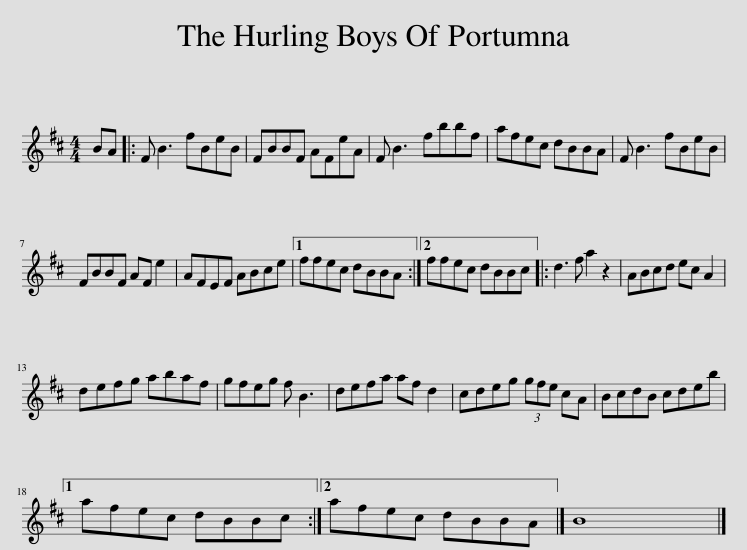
X:1
L:1/8
M:4/4
I:linebreak $
K:Bmin
V:1 treble
V:1
 BA |: F B3 fBeB | FBBF AFeA | F B3 fbbf | afec dBBA | %5
 F B3 fBeB |$ FBBF AF e2 | AFEF ABce |1 ffec dBBA :|2 ffec dBBc |: %10
 d3 f a2 z2 | ABcd ec A2 |$ defg abaf | gfeg f B3 | defa af d2 | %15
 cdeg (3gfe cA | BcdB cdeb |1$ afec dBBc :|2 afec dBBA |] B8 |] %20
